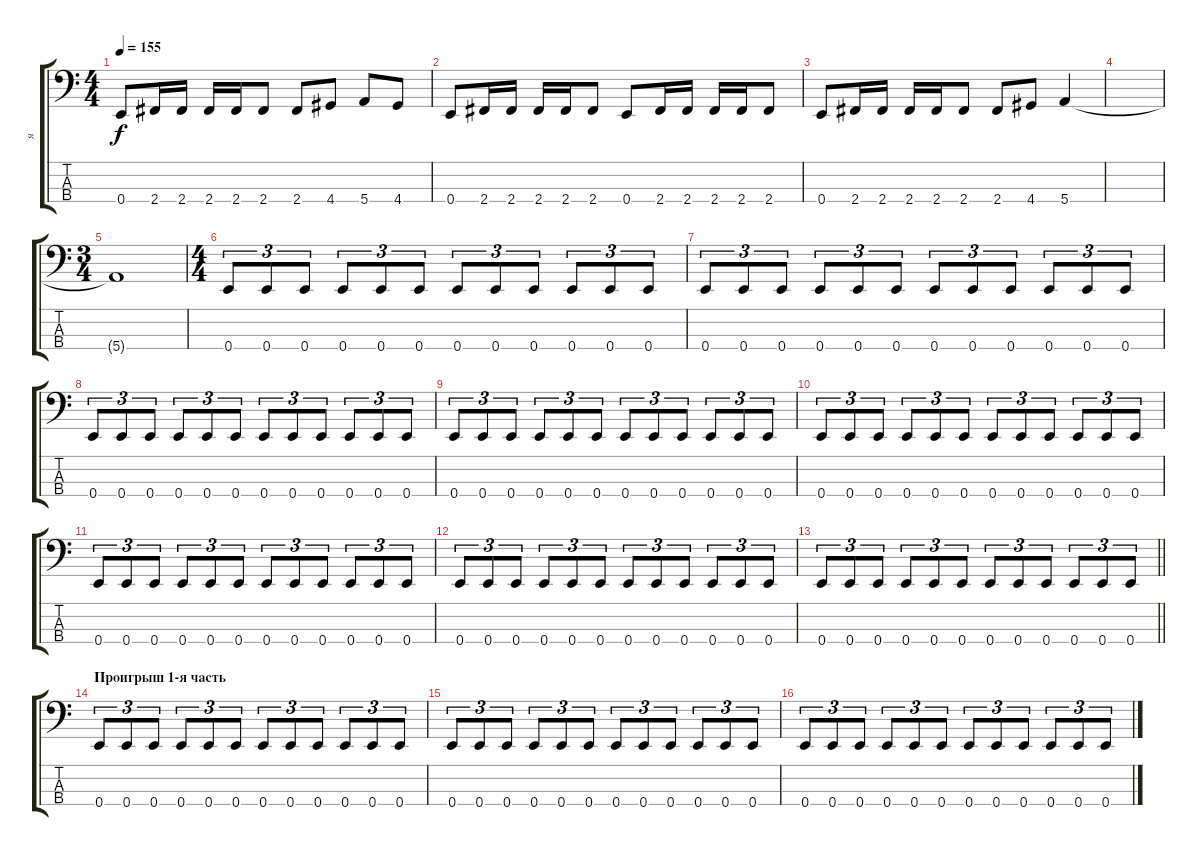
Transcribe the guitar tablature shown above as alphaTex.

\track ("я" "я") {instrument slapbass1}
\staff {score tabs}
\tuning (G2 D2 A1 E1) {hide}
\ts (4 4)
\tempo 155
\clef f4
\ks c
0.4.8{dy f} 2.4.16 2.4.16 2.4.16 2.4.16 2.4.8 2.4.8 4.4.8 5.4.8 4.4.8 |
0.4.8 2.4.16 2.4.16 2.4.16 2.4.16 2.4.8 0.4.8 2.4.16 2.4.16 2.4.16 2.4.16 2.4.8 |
0.4.8 2.4.16 2.4.16 2.4.16 2.4.16 2.4.8 2.4.8 4.4.8 5.4.4 |
|
\ts (3 4)
5.4{t}.1 |
\ts (4 4)
0.4.8{tu (3 2)} 0.4.8{tu (3 2)} 0.4.8{tu (3 2)} 0.4.8{tu (3 2)} 0.4.8{tu (3 2)} 0.4.8{tu (3 2)} 0.4.8{tu (3 2)} 0.4.8{tu (3 2)} 0.4.8{tu (3 2)} 0.4.8{tu (3 2)} 0.4.8{tu (3 2)} 0.4.8{tu (3 2)} |
0.4.8{tu (3 2)} 0.4.8{tu (3 2)} 0.4.8{tu (3 2)} 0.4.8{tu (3 2)} 0.4.8{tu (3 2)} 0.4.8{tu (3 2)} 0.4.8{tu (3 2)} 0.4.8{tu (3 2)} 0.4.8{tu (3 2)} 0.4.8{tu (3 2)} 0.4.8{tu (3 2)} 0.4.8{tu (3 2)} |
0.4.8{tu (3 2)} 0.4.8{tu (3 2)} 0.4.8{tu (3 2)} 0.4.8{tu (3 2)} 0.4.8{tu (3 2)} 0.4.8{tu (3 2)} 0.4.8{tu (3 2)} 0.4.8{tu (3 2)} 0.4.8{tu (3 2)} 0.4.8{tu (3 2)} 0.4.8{tu (3 2)} 0.4.8{tu (3 2)} |
0.4.8{tu (3 2)} 0.4.8{tu (3 2)} 0.4.8{tu (3 2)} 0.4.8{tu (3 2)} 0.4.8{tu (3 2)} 0.4.8{tu (3 2)} 0.4.8{tu (3 2)} 0.4.8{tu (3 2)} 0.4.8{tu (3 2)} 0.4.8{tu (3 2)} 0.4.8{tu (3 2)} 0.4.8{tu (3 2)} |
0.4.8{tu (3 2)} 0.4.8{tu (3 2)} 0.4.8{tu (3 2)} 0.4.8{tu (3 2)} 0.4.8{tu (3 2)} 0.4.8{tu (3 2)} 0.4.8{tu (3 2)} 0.4.8{tu (3 2)} 0.4.8{tu (3 2)} 0.4.8{tu (3 2)} 0.4.8{tu (3 2)} 0.4.8{tu (3 2)} |
0.4.8{tu (3 2)} 0.4.8{tu (3 2)} 0.4.8{tu (3 2)} 0.4.8{tu (3 2)} 0.4.8{tu (3 2)} 0.4.8{tu (3 2)} 0.4.8{tu (3 2)} 0.4.8{tu (3 2)} 0.4.8{tu (3 2)} 0.4.8{tu (3 2)} 0.4.8{tu (3 2)} 0.4.8{tu (3 2)} |
0.4.8{tu (3 2)} 0.4.8{tu (3 2)} 0.4.8{tu (3 2)} 0.4.8{tu (3 2)} 0.4.8{tu (3 2)} 0.4.8{tu (3 2)} 0.4.8{tu (3 2)} 0.4.8{tu (3 2)} 0.4.8{tu (3 2)} 0.4.8{tu (3 2)} 0.4.8{tu (3 2)} 0.4.8{tu (3 2)} |
\barLineRight lightlight
0.4.8{tu (3 2)} 0.4.8{tu (3 2)} 0.4.8{tu (3 2)} 0.4.8{tu (3 2)} 0.4.8{tu (3 2)} 0.4.8{tu (3 2)} 0.4.8{tu (3 2)} 0.4.8{tu (3 2)} 0.4.8{tu (3 2)} 0.4.8{tu (3 2)} 0.4.8{tu (3 2)} 0.4.8{tu (3 2)} |
\section ("" "Проигрыш 1-я часть")
0.4.8{tu (3 2)} 0.4.8{tu (3 2)} 0.4.8{tu (3 2)} 0.4.8{tu (3 2)} 0.4.8{tu (3 2)} 0.4.8{tu (3 2)} 0.4.8{tu (3 2)} 0.4.8{tu (3 2)} 0.4.8{tu (3 2)} 0.4.8{tu (3 2)} 0.4.8{tu (3 2)} 0.4.8{tu (3 2)} |
0.4.8{tu (3 2)} 0.4.8{tu (3 2)} 0.4.8{tu (3 2)} 0.4.8{tu (3 2)} 0.4.8{tu (3 2)} 0.4.8{tu (3 2)} 0.4.8{tu (3 2)} 0.4.8{tu (3 2)} 0.4.8{tu (3 2)} 0.4.8{tu (3 2)} 0.4.8{tu (3 2)} 0.4.8{tu (3 2)} |
0.4.8{tu (3 2)} 0.4.8{tu (3 2)} 0.4.8{tu (3 2)} 0.4.8{tu (3 2)} 0.4.8{tu (3 2)} 0.4.8{tu (3 2)} 0.4.8{tu (3 2)} 0.4.8{tu (3 2)} 0.4.8{tu (3 2)} 0.4.8{tu (3 2)} 0.4.8{tu (3 2)} 0.4.8{tu (3 2)}
